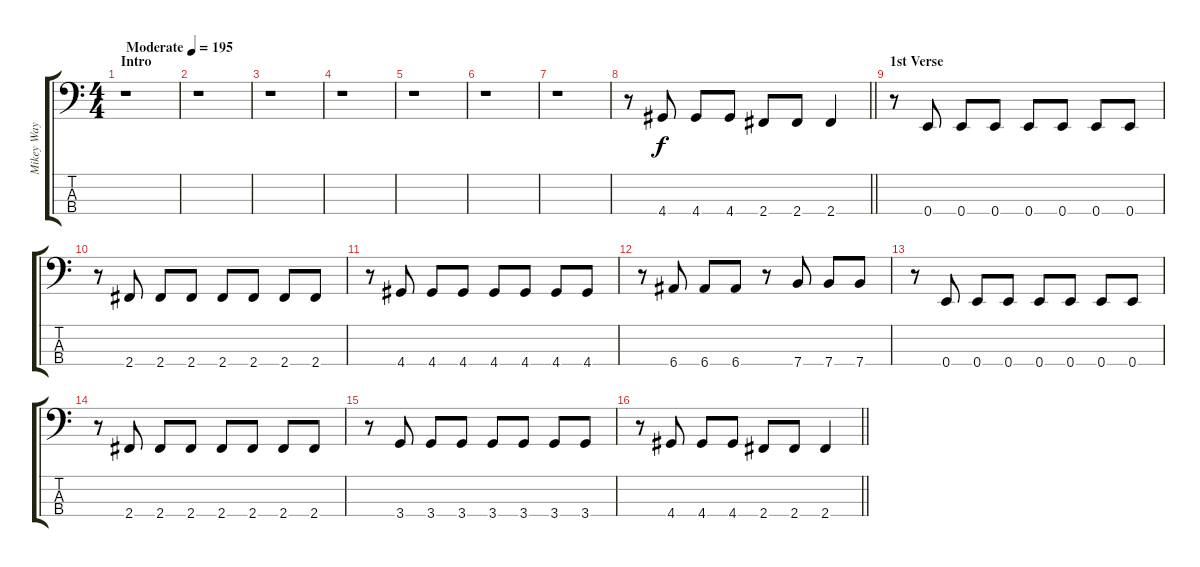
\track ("Mikey Way" "Mikey Way") {instrument electricbasspick}
\staff {score tabs}
\tuning (G2 D2 A1 E1) {hide}
\ts (4 4)
\section ("" "Intro")
\tempo (195 "Moderate")
\clef f4
\ks c
r.1{dy f instrument electricbasspick} |
r.1 |
r.1 |
r.1 |
r.1 |
r.1 |
r.1 |
\barLineRight lightlight
r.8 4.4.8 4.4.8 4.4.8 2.4.8 2.4.8 2.4.4 |
\section ("" "1st Verse")
r.8 0.4.8 0.4.8 0.4.8 0.4.8 0.4.8 0.4.8 0.4.8 |
r.8 2.4.8 2.4.8 2.4.8 2.4.8 2.4.8 2.4.8 2.4.8 |
r.8 4.4.8 4.4.8 4.4.8 4.4.8 4.4.8 4.4.8 4.4.8 |
r.8 6.4.8 6.4.8 6.4.8 r.8 7.4.8 7.4.8 7.4.8 |
r.8 0.4.8 0.4.8 0.4.8 0.4.8 0.4.8 0.4.8 0.4.8 |
r.8 2.4.8 2.4.8 2.4.8 2.4.8 2.4.8 2.4.8 2.4.8 |
r.8 3.4.8 3.4.8 3.4.8 3.4.8 3.4.8 3.4.8 3.4.8 |
\barLineRight lightlight
r.8 4.4.8 4.4.8 4.4.8 2.4.8 2.4.8 2.4.4
